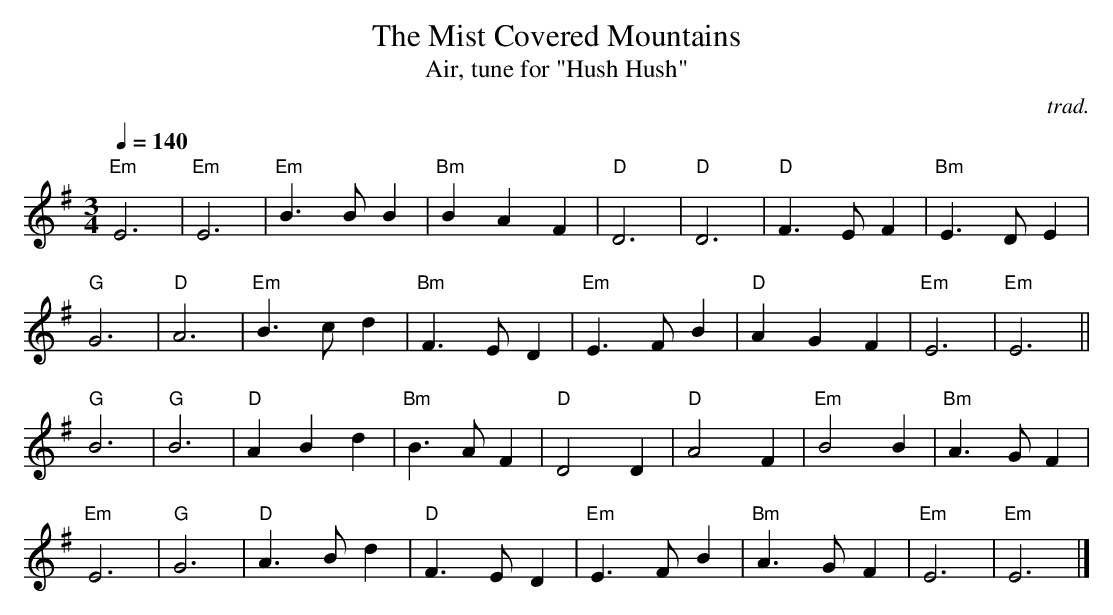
X:1
T:The Mist Covered Mountains
T:Air, tune for "Hush Hush"
C:trad.
M:3/4
L:1/8
Q:1/4=140
K:Em %Transposed from AM
"Em"E6|"Em"E6|"Em"B3BB2|"Bm"B2A2F2|"D"D6|"D"D6|"D"F3EF2|"Bm"E3DE2|
"G"G6|"D"A6|"Em"B3cd2|"Bm"F3ED2|"Em"E3FB2|"D"A2G2F2|"Em"E6|"Em"E6||
"G"B6|"G"B6|"D"A2B2d2|"Bm"B3AF2|"D"D4 D2|"D"A4F2|"Em"B4 B2|"Bm"A3GF2|
"Em"E6|"G"G6|"D"A3Bd2|"D"F3ED2|"Em"E3FB2|"Bm"A3GF2|"Em"E6|"Em"E6|]
